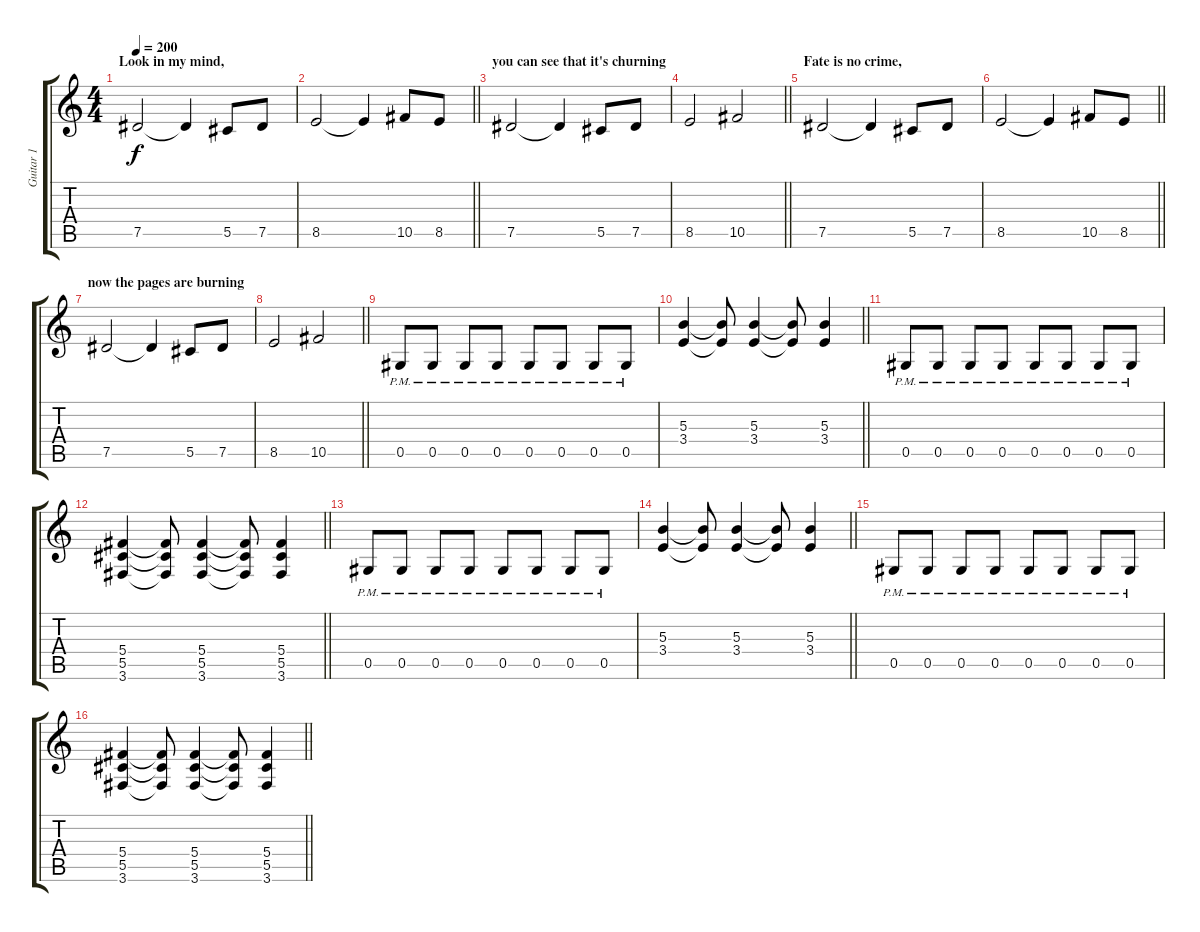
\track ("Guitar 1" "Guitar 1") {instrument distortionguitar}
\staff {score tabs}
\tuning (Eb4 Bb3 Gb3 Db3 Ab2 Eb2) {hide}
\ts (4 4)
\section ("" "Look in my mind,")
\tempo 200
\clef g2
\ks c
7.5.2{dy f} 7.5{t}.4 5.5.8 7.5.8 |
\barLineRight lightlight
8.5.2 8.5{t}.4 10.5.8 8.5.8 |
\section ("" "you can see that it's churning")
7.5.2 7.5{t}.4 5.5.8 7.5.8 |
\barLineRight lightlight
8.5.2 10.5.2 |
\section ("" "Fate is no crime,")
7.5.2 7.5{t}.4 5.5.8 7.5.8 |
\barLineRight lightlight
8.5.2 8.5{t}.4 10.5.8 8.5.8 |
\section ("" "now the pages are burning")
7.5.2 7.5{t}.4 5.5.8 7.5.8 |
\barLineRight lightlight
8.5.2 10.5.2 |
\section ("" "")
0.5{pm}.8 0.5{pm}.8 0.5{pm}.8 0.5{pm}.8 0.5{pm}.8 0.5{pm}.8 0.5{pm}.8 0.5{pm}.8 |
\barLineRight lightlight
(5.3 3.4).4 (5.3{t} 3.4{t}).8 (5.3 3.4).4 (5.3{t} 3.4{t}).8 (5.3 3.4).4 |
\section ("" "")
0.5{pm}.8 0.5{pm}.8 0.5{pm}.8 0.5{pm}.8 0.5{pm}.8 0.5{pm}.8 0.5{pm}.8 0.5{pm}.8 |
\barLineRight lightlight
(5.4 5.5 3.6).4 (5.4{t} 5.5{t} 3.6{t}).8 (5.4 5.5 3.6).4 (5.4{t} 5.5{t} 3.6{t}).8 (5.4 5.5 3.6).4 |
0.5{pm}.8 0.5{pm}.8 0.5{pm}.8 0.5{pm}.8 0.5{pm}.8 0.5{pm}.8 0.5{pm}.8 0.5{pm}.8 |
\barLineRight lightlight
(5.3 3.4).4 (5.3{t} 3.4{t}).8 (5.3 3.4).4 (5.3{t} 3.4{t}).8 (5.3 3.4).4 |
0.5{pm}.8 0.5{pm}.8 0.5{pm}.8 0.5{pm}.8 0.5{pm}.8 0.5{pm}.8 0.5{pm}.8 0.5{pm}.8 |
\barLineRight lightlight
(5.4 5.5 3.6).4 (5.4{t} 5.5{t} 3.6{t}).8 (5.4 5.5 3.6).4 (5.4{t} 5.5{t} 3.6{t}).8 (5.4 5.5 3.6).4
